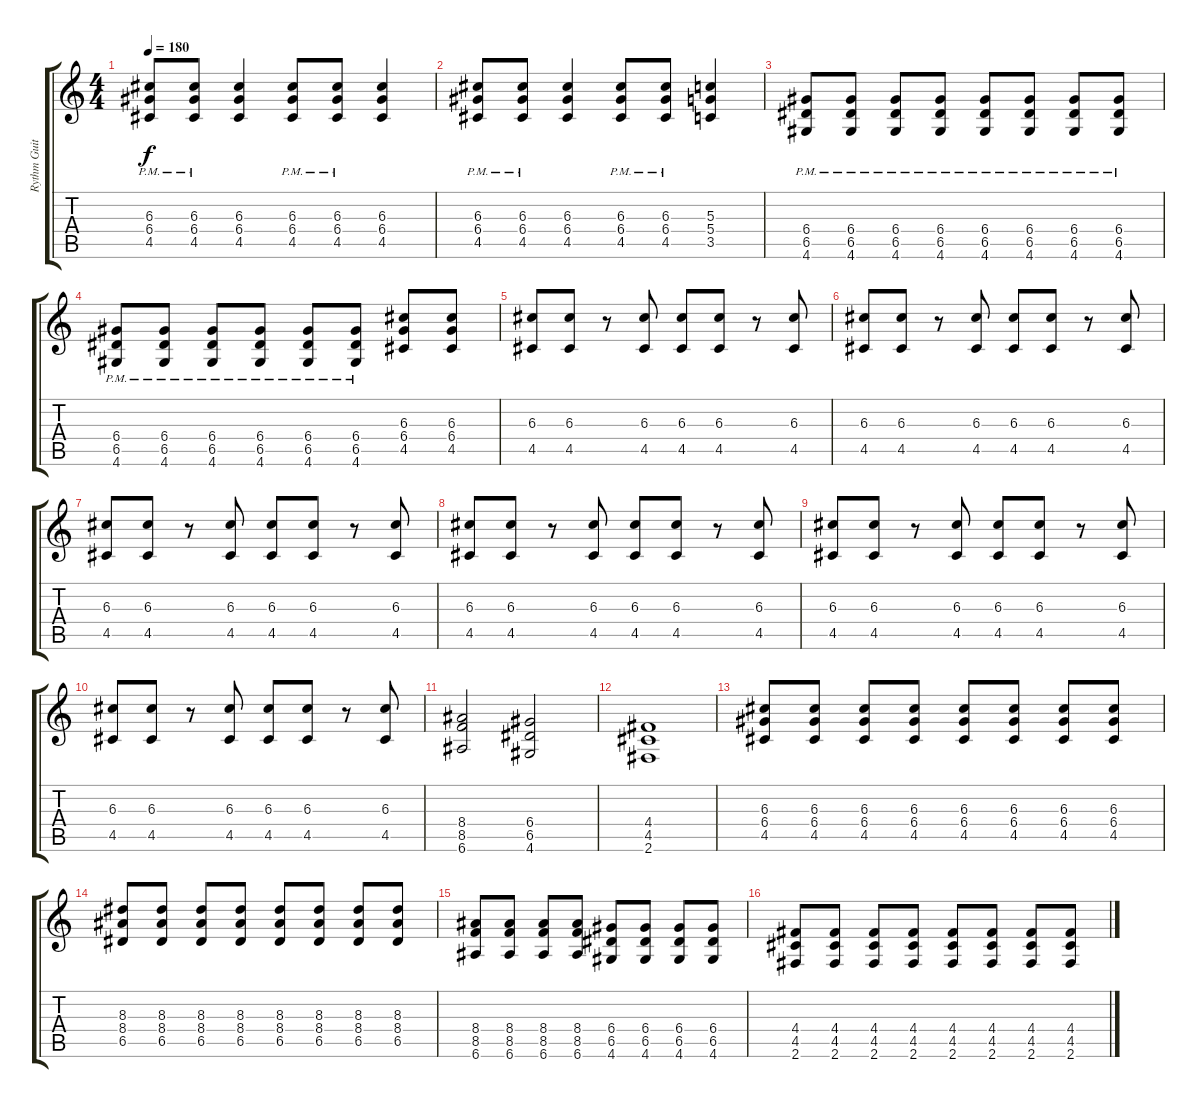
\track ("Rythm Guitar" "Rythm Guit") {instrument distortionguitar}
\staff {score tabs}
\tuning (E4 B3 G3 D3 A2 E2) {hide}
\ts (4 4)
\tempo 180
\clef g2
\ks c
(6.3{pm} 6.4{pm} 4.5{pm}).8{dy f} (6.3{pm} 6.4{pm} 4.5{pm}).8 (6.3 6.4 4.5).4 (6.3{pm} 6.4{pm} 4.5{pm}).8 (6.3{pm} 6.4{pm} 4.5{pm}).8 (6.3 6.4 4.5).4 |
(6.3{pm} 6.4{pm} 4.5{pm}).8 (6.3{pm} 6.4{pm} 4.5{pm}).8 (6.3 6.4 4.5).4 (6.3{pm} 6.4{pm} 4.5{pm}).8 (6.3{pm} 6.4{pm} 4.5{pm}).8 (5.3 5.4 3.5).4 |
(6.4{pm} 6.5{pm} 4.6{pm}).8 (6.4{pm} 6.5{pm} 4.6{pm}).8 (6.4{pm} 6.5{pm} 4.6{pm}).8 (6.4{pm} 6.5{pm} 4.6{pm}).8 (6.4{pm} 6.5{pm} 4.6{pm}).8 (6.4{pm} 6.5{pm} 4.6{pm}).8 (6.4{pm} 6.5{pm} 4.6{pm}).8 (6.4{pm} 6.5{pm} 4.6{pm}).8 |
(6.4{pm} 6.5{pm} 4.6{pm}).8 (6.4{pm} 6.5{pm} 4.6{pm}).8 (6.4{pm} 6.5{pm} 4.6{pm}).8 (6.4{pm} 6.5{pm} 4.6{pm}).8 (6.4{pm} 6.5{pm} 4.6{pm}).8 (6.4{pm} 6.5{pm} 4.6{pm}).8 (6.3 6.4 4.5).8 (6.3 6.4 4.5).8 |
(6.3 4.5).8 (6.3 4.5).8 r.8 (6.3 4.5).8 (6.3 4.5).8 (6.3 4.5).8 r.8 (6.3 4.5).8 |
(6.3 4.5).8 (6.3 4.5).8 r.8 (6.3 4.5).8 (6.3 4.5).8 (6.3 4.5).8 r.8 (6.3 4.5).8 |
(6.3 4.5).8 (6.3 4.5).8 r.8 (6.3 4.5).8 (6.3 4.5).8 (6.3 4.5).8 r.8 (6.3 4.5).8 |
(6.3 4.5).8 (6.3 4.5).8 r.8 (6.3 4.5).8 (6.3 4.5).8 (6.3 4.5).8 r.8 (6.3 4.5).8 |
(6.3 4.5).8 (6.3 4.5).8 r.8 (6.3 4.5).8 (6.3 4.5).8 (6.3 4.5).8 r.8 (6.3 4.5).8 |
(6.3 4.5).8 (6.3 4.5).8 r.8 (6.3 4.5).8 (6.3 4.5).8 (6.3 4.5).8 r.8 (6.3 4.5).8 |
(8.4 8.5 6.6).2 (6.4 6.5 4.6).2 |
(4.4 4.5 2.6).1 |
(6.3 6.4 4.5).8 (6.3 6.4 4.5).8 (6.3 6.4 4.5).8 (6.3 6.4 4.5).8 (6.3 6.4 4.5).8 (6.3 6.4 4.5).8 (6.3 6.4 4.5).8 (6.3 6.4 4.5).8 |
(8.3 8.4 6.5).8 (8.3 8.4 6.5).8 (8.3 8.4 6.5).8 (8.3 8.4 6.5).8 (8.3 8.4 6.5).8 (8.3 8.4 6.5).8 (8.3 8.4 6.5).8 (8.3 8.4 6.5).8 |
(8.4 8.5 6.6).8 (8.4 8.5 6.6).8 (8.4 8.5 6.6).8 (8.4 8.5 6.6).8 (6.4 6.5 4.6).8 (6.4 6.5 4.6).8 (6.4 6.5 4.6).8 (6.4 6.5 4.6).8 |
(4.4 4.5 2.6).8 (4.4 4.5 2.6).8 (4.4 4.5 2.6).8 (4.4 4.5 2.6).8 (4.4 4.5 2.6).8 (4.4 4.5 2.6).8 (4.4 4.5 2.6).8 (4.4 4.5 2.6).8
